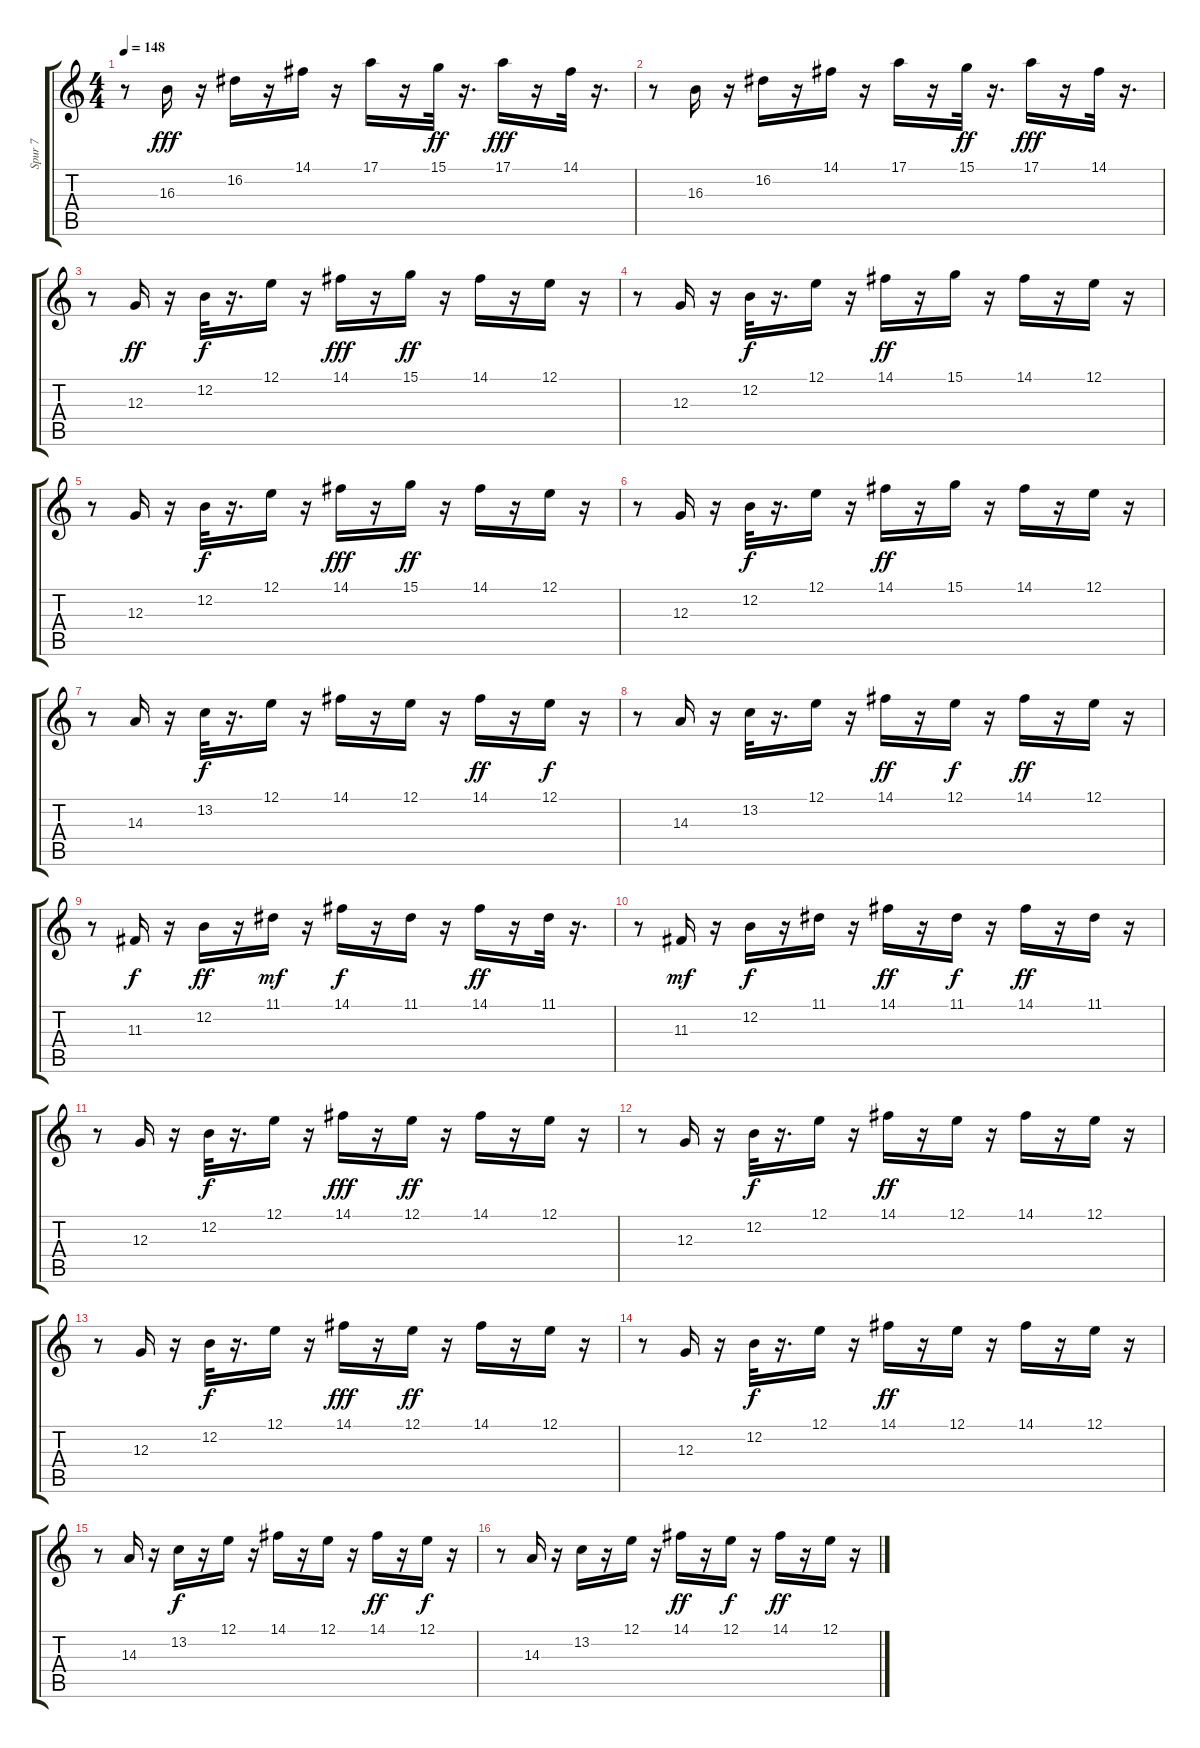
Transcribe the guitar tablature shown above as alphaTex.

\track ("Spur 7" "Spur 7") {instrument recorder}
\staff {score tabs}
\tuning (E4 B3 G3 D3 A2 E2) {hide}
\ts (4 4)
\tempo 148
\clef g2
\ks c
r.8{dy fff} 16.3.16 r.16 16.2.16 r.16 14.1.16 r.16 17.1.16 r.16 15.1.32{dy ff} r.16{d} 17.1.16{dy fff} r.16 14.1.32 r.16{d} |
r.8 16.3.16 r.16 16.2.16 r.16 14.1.16 r.16 17.1.16 r.16 15.1.32{dy ff} r.16{d} 17.1.16{dy fff} r.16 14.1.32 r.16{d} |
r.8 12.3.16{dy ff} r.16 12.2.32{dy f} r.16{d} 12.1.16 r.16 14.1.16{dy fff} r.16 15.1.16{dy ff} r.16 14.1.16 r.16 12.1.16 r.16 |
r.8 12.3.16 r.16 12.2.32{dy f} r.16{d} 12.1.16 r.16 14.1.16{dy ff} r.16 15.1.16 r.16 14.1.16 r.16 12.1.16 r.16 |
r.8 12.3.16 r.16 12.2.32{dy f} r.16{d} 12.1.16 r.16 14.1.16{dy fff} r.16 15.1.16{dy ff} r.16 14.1.16 r.16 12.1.16 r.16 |
r.8 12.3.16 r.16 12.2.32{dy f} r.16{d} 12.1.16 r.16 14.1.16{dy ff} r.16 15.1.16 r.16 14.1.16 r.16 12.1.16 r.16 |
r.8 14.3.16 r.16 13.2.32{dy f} r.16{d} 12.1.16 r.16 14.1.16 r.16 12.1.16 r.16 14.1.16{dy ff} r.16 12.1.16{dy f} r.16 |
r.8 14.3.16 r.16 13.2.32 r.16{d} 12.1.16 r.16 14.1.16{dy ff} r.16 12.1.16{dy f} r.16 14.1.16{dy ff} r.16 12.1.16 r.16 |
r.8 11.3.16{dy f} r.16 12.2.16{dy ff} r.16 11.1.16{dy mf} r.16 14.1.16{dy f} r.16 11.1.16 r.16 14.1.16{dy ff} r.16 11.1.32 r.16{d} |
r.8 11.3.16{dy mf} r.16 12.2.16{dy f} r.16 11.1.16 r.16 14.1.16{dy ff} r.16 11.1.16{dy f} r.16 14.1.16{dy ff} r.16 11.1.16 r.16 |
r.8 12.3.16 r.16 12.2.32{dy f} r.16{d} 12.1.16 r.16 14.1.16{dy fff} r.16 12.1.16{dy ff} r.16 14.1.16 r.16 12.1.16 r.16 |
r.8 12.3.16 r.16 12.2.32{dy f} r.16{d} 12.1.16 r.16 14.1.16{dy ff} r.16 12.1.16 r.16 14.1.16 r.16 12.1.16 r.16 |
r.8 12.3.16 r.16 12.2.32{dy f} r.16{d} 12.1.16 r.16 14.1.16{dy fff} r.16 12.1.16{dy ff} r.16 14.1.16 r.16 12.1.16 r.16 |
r.8 12.3.16 r.16 12.2.32{dy f} r.16{d} 12.1.16 r.16 14.1.16{dy ff} r.16 12.1.16 r.16 14.1.16 r.16 12.1.16 r.16 |
r.8 14.3.16 r.16 13.2.16{dy f} r.16 12.1.16 r.16 14.1.16 r.16 12.1.16 r.16 14.1.16{dy ff} r.16 12.1.16{dy f} r.16 |
r.8 14.3.16 r.16 13.2.16 r.16 12.1.16 r.16 14.1.16{dy ff} r.16 12.1.16{dy f} r.16 14.1.16{dy ff} r.16 12.1.16 r.16
